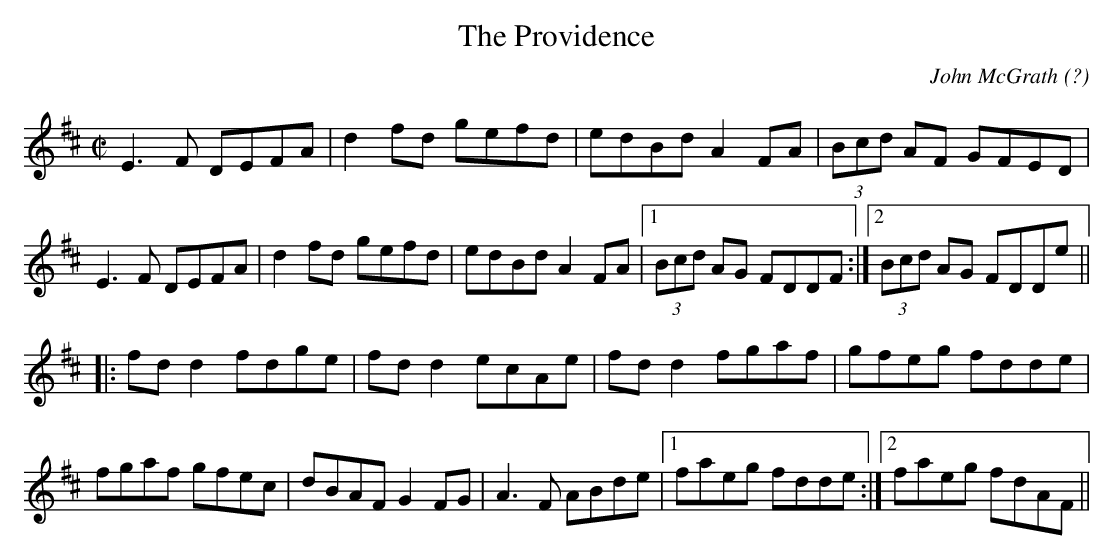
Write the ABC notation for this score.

X:1
T:Providence, The
C:John McGrath (?)
M:C|
K:D
E3F DEFA|d2fd gefd|edBd A2FA|(3Bcd AF GFED|
E3F DEFA|d2fd gefd|edBd A2FA|1 (3Bcd AG FDDF:|2 (3Bcd AG FDDe||
|:fdd2 fdge|fdd2 ecAe|fdd2 fgaf|gfeg fdde|
fgaf gfec|dBAF G2FG|A3F ABde|1 faeg fdde:|2 faeg fdAF||
